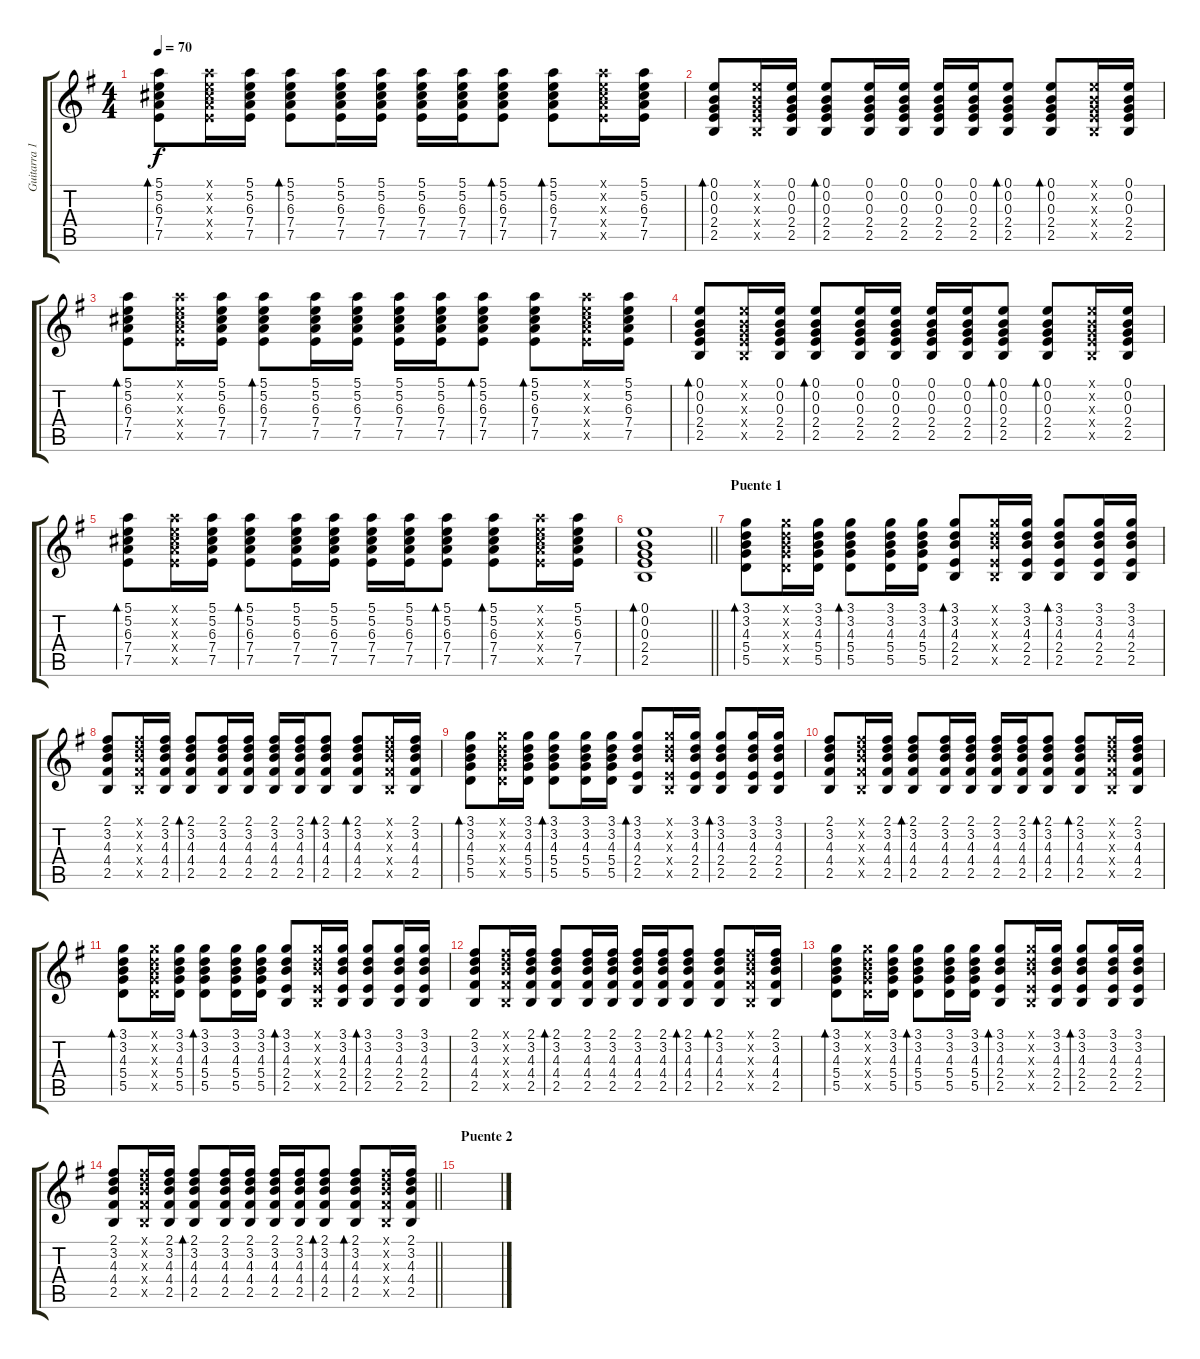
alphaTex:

\track ("Guitarra 1" "Guitarra 1") {instrument acousticguitarnylon}
\staff {score tabs}
\tuning (E4 B3 G3 D3 A2 E2) {hide}
\ts (4 4)
\tempo 70
\clef g2
\ks g
(5.1 5.2 6.3 7.4 7.5).8{bd 30 dy f} (5.1{x} 5.2{x} 6.3{x} 7.4{x} 7.5{x}).16 (5.1 5.2 6.3 7.4 7.5).16 (5.1 5.2 6.3 7.4 7.5).8{bd 30} (5.1 5.2 6.3 7.4 7.5).16 (5.1 5.2 6.3 7.4 7.5).16 (5.1 5.2 6.3 7.4 7.5).16 (5.1 5.2 6.3 7.4 7.5).16 (5.1 5.2 6.3 7.4 7.5).8{bd 30} (5.1 5.2 6.3 7.4 7.5).8{bd 30} (5.1{x} 5.2{x} 6.3{x} 7.4{x} 7.5{x}).16 (5.1 5.2 6.3 7.4 7.5).16 |
(0.1 0.2 0.3 2.4 2.5).8{bd 30} (0.1{x} 0.2{x} 0.3{x} 2.4{x} 2.5{x}).16 (0.1 0.2 0.3 2.4 2.5).16 (0.1 0.2 0.3 2.4 2.5).8{bd 30} (0.1 0.2 0.3 2.4 2.5).16 (0.1 0.2 0.3 2.4 2.5).16 (0.1 0.2 0.3 2.4 2.5).16 (0.1 0.2 0.3 2.4 2.5).16 (0.1 0.2 0.3 2.4 2.5).8{bd 30} (0.1 0.2 0.3 2.4 2.5).8{bd 30} (0.1{x} 0.2{x} 0.3{x} 2.4{x} 2.5{x}).16 (0.1 0.2 0.3 2.4 2.5).16 |
(5.1 5.2 6.3 7.4 7.5).8{bd 30} (5.1{x} 5.2{x} 6.3{x} 7.4{x} 7.5{x}).16 (5.1 5.2 6.3 7.4 7.5).16 (5.1 5.2 6.3 7.4 7.5).8{bd 30} (5.1 5.2 6.3 7.4 7.5).16 (5.1 5.2 6.3 7.4 7.5).16 (5.1 5.2 6.3 7.4 7.5).16 (5.1 5.2 6.3 7.4 7.5).16 (5.1 5.2 6.3 7.4 7.5).8{bd 30} (5.1 5.2 6.3 7.4 7.5).8{bd 30} (5.1{x} 5.2{x} 6.3{x} 7.4{x} 7.5{x}).16 (5.1 5.2 6.3 7.4 7.5).16 |
(0.1 0.2 0.3 2.4 2.5).8{bd 30} (0.1{x} 0.2{x} 0.3{x} 2.4{x} 2.5{x}).16 (0.1 0.2 0.3 2.4 2.5).16 (0.1 0.2 0.3 2.4 2.5).8{bd 30} (0.1 0.2 0.3 2.4 2.5).16 (0.1 0.2 0.3 2.4 2.5).16 (0.1 0.2 0.3 2.4 2.5).16 (0.1 0.2 0.3 2.4 2.5).16 (0.1 0.2 0.3 2.4 2.5).8{bd 30} (0.1 0.2 0.3 2.4 2.5).8{bd 30} (0.1{x} 0.2{x} 0.3{x} 2.4{x} 2.5{x}).16 (0.1 0.2 0.3 2.4 2.5).16 |
(5.1 5.2 6.3 7.4 7.5).8{bd 30} (5.1{x} 5.2{x} 6.3{x} 7.4{x} 7.5{x}).16 (5.1 5.2 6.3 7.4 7.5).16 (5.1 5.2 6.3 7.4 7.5).8{bd 30} (5.1 5.2 6.3 7.4 7.5).16 (5.1 5.2 6.3 7.4 7.5).16 (5.1 5.2 6.3 7.4 7.5).16 (5.1 5.2 6.3 7.4 7.5).16 (5.1 5.2 6.3 7.4 7.5).8{bd 30} (5.1 5.2 6.3 7.4 7.5).8{bd 30} (5.1{x} 5.2{x} 6.3{x} 7.4{x} 7.5{x}).16 (5.1 5.2 6.3 7.4 7.5).16 |
\barLineRight lightlight
(0.1 0.2 0.3 2.4 2.5).1{bd 30} |
\section ("" "Puente 1")
(3.1 3.2 4.3 5.4 5.5).8{bd 30} (3.1{x} 3.2{x} 4.3{x} 5.4{x} 5.5{x}).16 (3.1 3.2 4.3 5.4 5.5).16 (3.1 3.2 4.3 5.4 5.5).8{bd 30} (3.1 3.2 4.3 5.4 5.5).16 (3.1 3.2 4.3 5.4 5.5).16 (3.1 3.2 4.3 2.4 2.5).8{bd 30} (3.1{x} 3.2{x} 4.3{x} 2.4{x} 2.5{x}).16 (3.1 3.2 4.3 2.4 2.5).16 (3.1 3.2 4.3 2.4 2.5).8{bd 30} (3.1 3.2 4.3 2.4 2.5).16 (3.1 3.2 4.3 2.4 2.5).16 |
(2.1 3.2 4.3 4.4 2.5).8 (2.1{x} 3.2{x} 4.3{x} 4.4{x} 2.5{x}).16 (2.1 3.2 4.3 4.4 2.5).16 (2.1 3.2 4.3 4.4 2.5).8{bd 30} (2.1 3.2 4.3 4.4 2.5).16 (2.1 3.2 4.3 4.4 2.5).16 (2.1 3.2 4.3 4.4 2.5).16 (2.1 3.2 4.3 4.4 2.5).16 (2.1 3.2 4.3 4.4 2.5).8{bd 30} (2.1 3.2 4.3 4.4 2.5).8{bd 30} (2.1{x} 3.2{x} 4.3{x} 4.4{x} 2.5{x}).16 (2.1 3.2 4.3 4.4 2.5).16 |
(3.1 3.2 4.3 5.4 5.5).8{bd 30} (3.1{x} 3.2{x} 4.3{x} 5.4{x} 5.5{x}).16 (3.1 3.2 4.3 5.4 5.5).16 (3.1 3.2 4.3 5.4 5.5).8{bd 30} (3.1 3.2 4.3 5.4 5.5).16 (3.1 3.2 4.3 5.4 5.5).16 (3.1 3.2 4.3 2.4 2.5).8{bd 30} (3.1{x} 3.2{x} 4.3{x} 2.4{x} 2.5{x}).16 (3.1 3.2 4.3 2.4 2.5).16 (3.1 3.2 4.3 2.4 2.5).8{bd 30} (3.1 3.2 4.3 2.4 2.5).16 (3.1 3.2 4.3 2.4 2.5).16 |
(2.1 3.2 4.3 4.4 2.5).8 (2.1{x} 3.2{x} 4.3{x} 4.4{x} 2.5{x}).16 (2.1 3.2 4.3 4.4 2.5).16 (2.1 3.2 4.3 4.4 2.5).8{bd 30} (2.1 3.2 4.3 4.4 2.5).16 (2.1 3.2 4.3 4.4 2.5).16 (2.1 3.2 4.3 4.4 2.5).16 (2.1 3.2 4.3 4.4 2.5).16 (2.1 3.2 4.3 4.4 2.5).8{bd 30} (2.1 3.2 4.3 4.4 2.5).8{bd 30} (2.1{x} 3.2{x} 4.3{x} 4.4{x} 2.5{x}).16 (2.1 3.2 4.3 4.4 2.5).16 |
(3.1 3.2 4.3 5.4 5.5).8{bd 30} (3.1{x} 3.2{x} 4.3{x} 5.4{x} 5.5{x}).16 (3.1 3.2 4.3 5.4 5.5).16 (3.1 3.2 4.3 5.4 5.5).8{bd 30} (3.1 3.2 4.3 5.4 5.5).16 (3.1 3.2 4.3 5.4 5.5).16 (3.1 3.2 4.3 2.4 2.5).8{bd 30} (3.1{x} 3.2{x} 4.3{x} 2.4{x} 2.5{x}).16 (3.1 3.2 4.3 2.4 2.5).16 (3.1 3.2 4.3 2.4 2.5).8{bd 30} (3.1 3.2 4.3 2.4 2.5).16 (3.1 3.2 4.3 2.4 2.5).16 |
(2.1 3.2 4.3 4.4 2.5).8 (2.1{x} 3.2{x} 4.3{x} 4.4{x} 2.5{x}).16 (2.1 3.2 4.3 4.4 2.5).16 (2.1 3.2 4.3 4.4 2.5).8{bd 30} (2.1 3.2 4.3 4.4 2.5).16 (2.1 3.2 4.3 4.4 2.5).16 (2.1 3.2 4.3 4.4 2.5).16 (2.1 3.2 4.3 4.4 2.5).16 (2.1 3.2 4.3 4.4 2.5).8{bd 30} (2.1 3.2 4.3 4.4 2.5).8{bd 30} (2.1{x} 3.2{x} 4.3{x} 4.4{x} 2.5{x}).16 (2.1 3.2 4.3 4.4 2.5).16 |
(3.1 3.2 4.3 5.4 5.5).8{bd 30} (3.1{x} 3.2{x} 4.3{x} 5.4{x} 5.5{x}).16 (3.1 3.2 4.3 5.4 5.5).16 (3.1 3.2 4.3 5.4 5.5).8{bd 30} (3.1 3.2 4.3 5.4 5.5).16 (3.1 3.2 4.3 5.4 5.5).16 (3.1 3.2 4.3 2.4 2.5).8{bd 30} (3.1{x} 3.2{x} 4.3{x} 2.4{x} 2.5{x}).16 (3.1 3.2 4.3 2.4 2.5).16 (3.1 3.2 4.3 2.4 2.5).8{bd 30} (3.1 3.2 4.3 2.4 2.5).16 (3.1 3.2 4.3 2.4 2.5).16 |
\barLineRight lightlight
(2.1 3.2 4.3 4.4 2.5).8 (2.1{x} 3.2{x} 4.3{x} 4.4{x} 2.5{x}).16 (2.1 3.2 4.3 4.4 2.5).16 (2.1 3.2 4.3 4.4 2.5).8{bd 30} (2.1 3.2 4.3 4.4 2.5).16 (2.1 3.2 4.3 4.4 2.5).16 (2.1 3.2 4.3 4.4 2.5).16 (2.1 3.2 4.3 4.4 2.5).16 (2.1 3.2 4.3 4.4 2.5).8{bd 30} (2.1 3.2 4.3 4.4 2.5).8{bd 30} (2.1{x} 3.2{x} 4.3{x} 4.4{x} 2.5{x}).16 (2.1 3.2 4.3 4.4 2.5).16 |
\section ("" "Puente 2")
